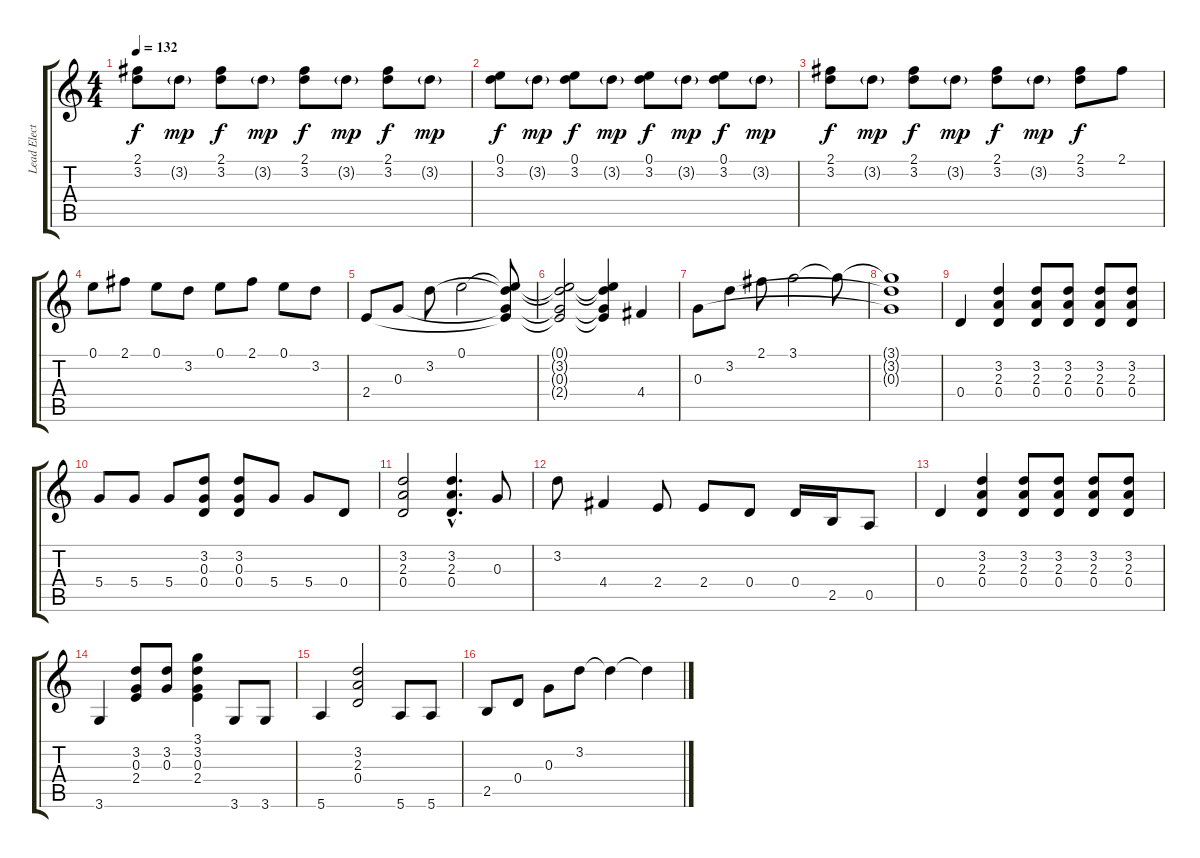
\track ("Lead Electric Guitar" "Lead Elect") {instrument distortionguitar}
\staff {score tabs}
\tuning (E4 B3 G3 D3 A2 E2) {hide}
\ts (4 4)
\tempo 132
\clef g2
\ks c
(2.1 3.2).8{dy f} 3.2{g}.8{dy mp} (2.1 3.2).8{dy f} 3.2{g}.8{dy mp} (2.1 3.2).8{dy f} 3.2{g}.8{dy mp} (2.1 3.2).8{dy f} 3.2{g}.8{dy mp} |
(0.1 3.2).8{dy f} 3.2{g}.8{dy mp} (0.1 3.2).8{dy f} 3.2{g}.8{dy mp} (0.1 3.2).8{dy f} 3.2{g}.8{dy mp} (0.1 3.2).8{dy f} 3.2{g}.8{dy mp} |
(2.1 3.2).8{dy f} 3.2{g}.8{dy mp} (2.1 3.2).8{dy f} 3.2{g}.8{dy mp} (2.1 3.2).8{dy f} 3.2{g}.8{dy mp} (2.1 3.2).8{dy f} 2.1.8{volume 13} |
0.1.8 2.1.8 0.1.8 3.2.8 0.1.8 2.1.8 0.1.8 3.2.8 |
2.4.8 0.3.8 3.2.8 0.1.2 (0.1{t} 3.2{t} 0.3{t} 2.4{t}).8 |
(0.1{t} 3.2{t} 0.3{t} 2.4{t}).2 (0.1{t} 3.2{t} 0.3{t} 2.4{t}).4 4.4.4 |
0.3.8 3.2.8 2.1.8 3.1.2 3.1{t}.8 |
(3.1{t} 3.2{t} 0.3{t}).1 |
0.4.4 (3.2 2.3 0.4).4 (3.2 2.3 0.4).8 (3.2 2.3 0.4).8 (3.2 2.3 0.4).8 (3.2 2.3 0.4).8 |
5.4.8 5.4.8 5.4.8 (3.2 0.3 0.4).8 (3.2 0.3 0.4).8 5.4.8 5.4.8 0.4.8 |
(3.2 2.3 0.4).2 (3.2{hac} 2.3{hac} 0.4{hac}).4{d} 0.3.8 |
3.2.8 4.4.4 2.4.8 2.4.8 0.4.8 0.4.16 2.5.16 0.5.8 |
0.4.4 (3.2 2.3 0.4).4 (3.2 2.3 0.4).8 (3.2 2.3 0.4).8 (3.2 2.3 0.4).8 (3.2 2.3 0.4).8 |
3.6.4 (3.2 0.3 2.4).8 (3.2 0.3).8 (3.1 3.2 0.3 2.4).4 3.6.8 3.6.8 |
5.6.4 (3.2 2.3 0.4).2 5.6.8 5.6.8 |
2.5.8 0.4.8 0.3.8 3.2.8 3.2{t}.4 3.2{t}.4
